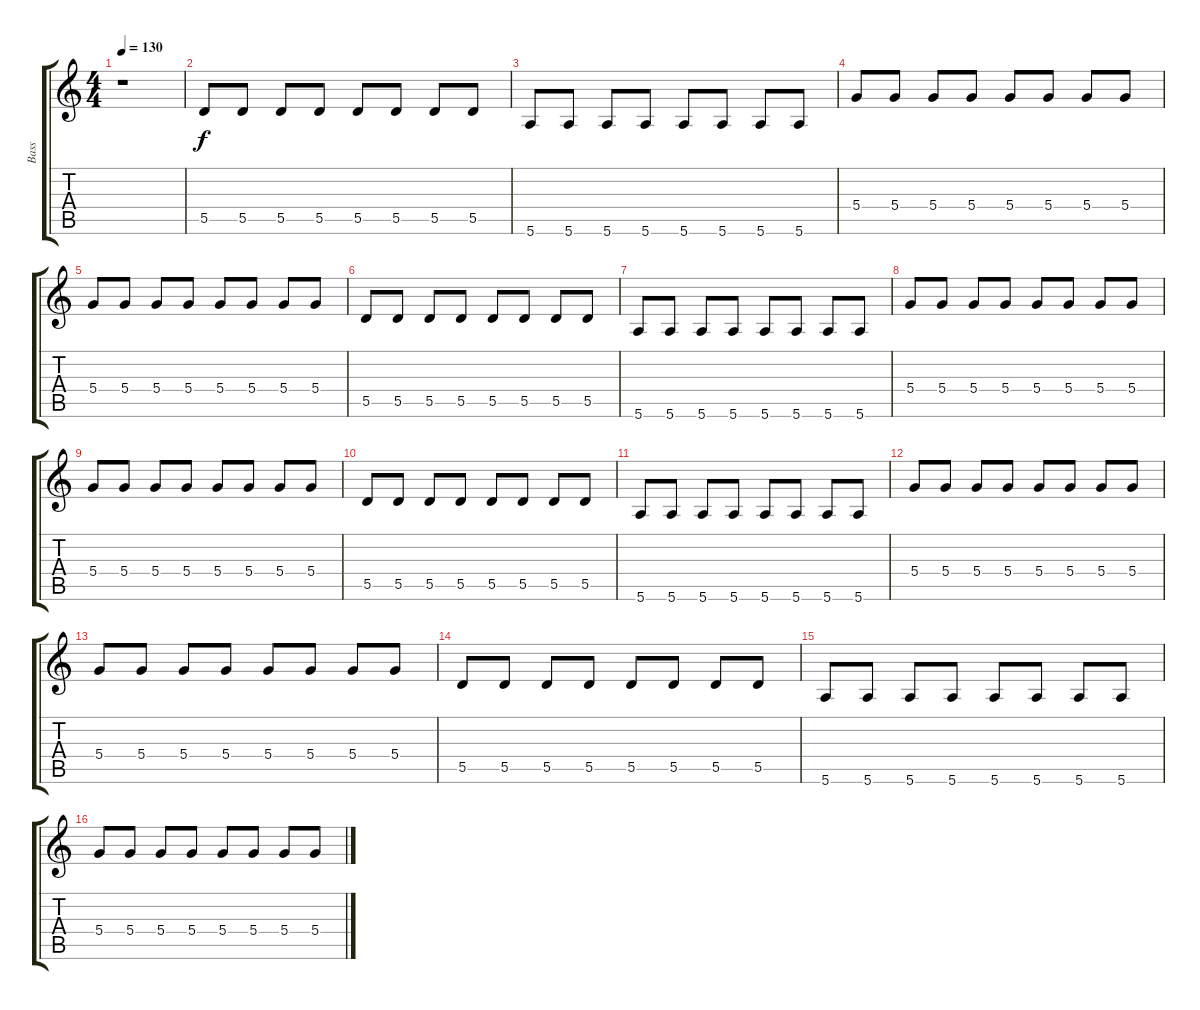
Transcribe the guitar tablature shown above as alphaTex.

\track ("Bass" "Bass") {instrument electricbasspick}
\staff {score tabs}
\tuning (E4 B3 G3 D3 A2 E2) {hide}
\ts (4 4)
\tempo 130
\clef g2
\ks c
r.1{txt "" dy f instrument electricbasspick} |
5.5.8 5.5.8 5.5.8 5.5.8 5.5.8 5.5.8 5.5.8 5.5.8 |
5.6.8 5.6.8 5.6.8 5.6.8 5.6.8 5.6.8 5.6.8 5.6.8 |
5.4.8 5.4.8 5.4.8 5.4.8 5.4.8 5.4.8 5.4.8 5.4.8 |
5.4.8 5.4.8 5.4.8 5.4.8 5.4.8 5.4.8 5.4.8 5.4.8 |
5.5.8 5.5.8 5.5.8 5.5.8 5.5.8 5.5.8 5.5.8 5.5.8 |
5.6.8 5.6.8 5.6.8 5.6.8 5.6.8 5.6.8 5.6.8 5.6.8 |
5.4.8 5.4.8 5.4.8 5.4.8 5.4.8 5.4.8 5.4.8 5.4.8 |
5.4.8 5.4.8 5.4.8 5.4.8 5.4.8 5.4.8 5.4.8 5.4.8 |
5.5.8 5.5.8 5.5.8 5.5.8 5.5.8 5.5.8 5.5.8 5.5.8 |
5.6.8 5.6.8 5.6.8 5.6.8 5.6.8 5.6.8 5.6.8 5.6.8 |
5.4.8 5.4.8 5.4.8 5.4.8 5.4.8 5.4.8 5.4.8 5.4.8 |
5.4.8 5.4.8 5.4.8 5.4.8 5.4.8 5.4.8 5.4.8 5.4.8 |
5.5.8 5.5.8 5.5.8 5.5.8 5.5.8 5.5.8 5.5.8 5.5.8 |
5.6.8 5.6.8 5.6.8 5.6.8 5.6.8 5.6.8 5.6.8 5.6.8 |
5.4.8 5.4.8 5.4.8 5.4.8 5.4.8 5.4.8 5.4.8 5.4.8
